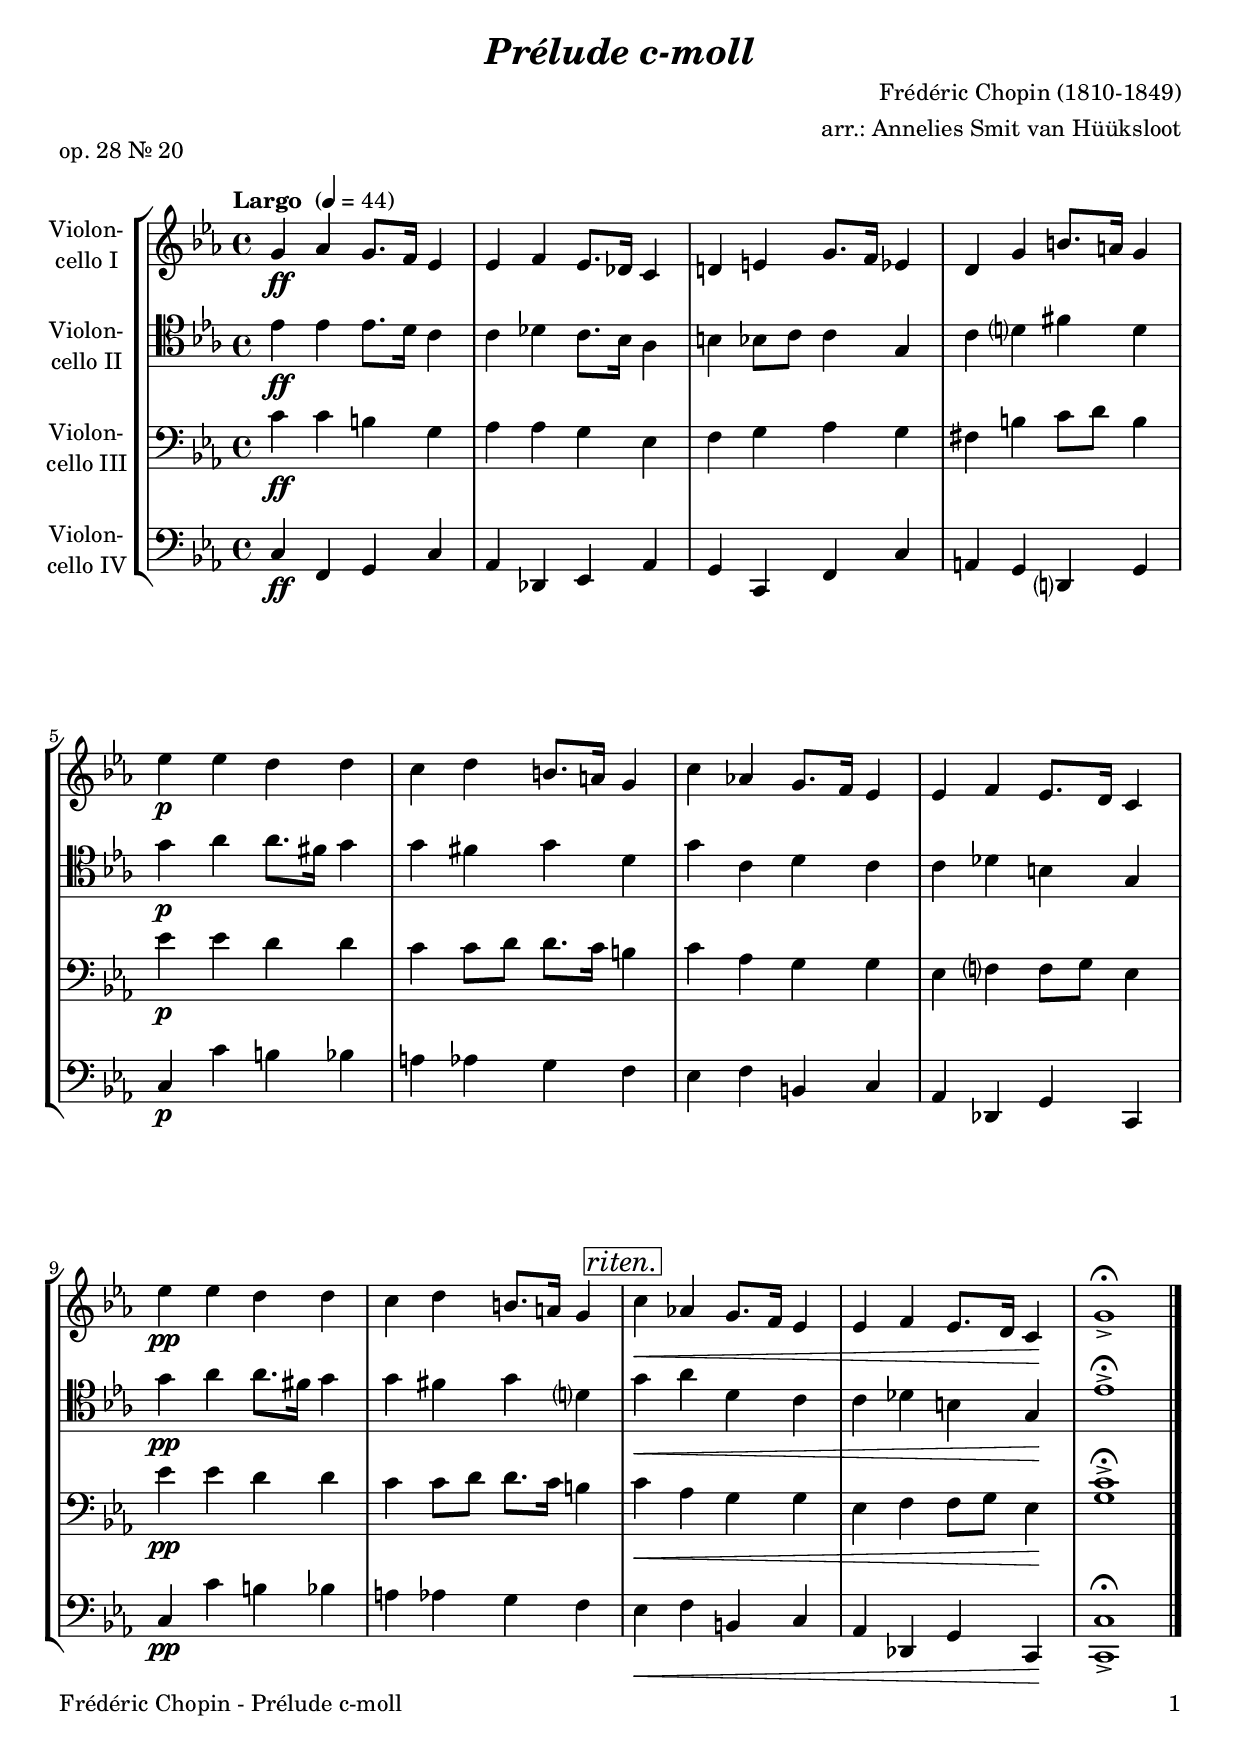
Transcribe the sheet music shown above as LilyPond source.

\version "2.18.2"
\include "deutsch.ly"
  
#(set-global-staff-size 20)

\header {
  title     = \markup \bold \italic "Prélude c-moll"
  composer  = "Frédéric Chopin (1810-1849)"
  arranger  = "arr.: Annelies Smit van Hüüksloot"
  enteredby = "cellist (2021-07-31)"
  piece     = "op. 28 Nr. 20"
}

voiceconsts = {
  \key c \minor
  \time 4/4
  \clef "bass"
%  \numericTimeSignature
  \compressEmptyMeasures
  % Set default beaming for all staves
%  \set Timing.beamExceptions = #'()
%  \set Timing.baseMoment     = #(ly:make-moment 1 4)
%  \set Timing.beatStructure  = #'(1 1 1)
  \tempo "Largo " 4=44
}

micl = "clarinet"
mifl = "flute"
miob = "oboe"
mifh = "french horn"
misx = "tenor sax"
mist = "string ensemble 1"
miba = "cello"

daca = \mark \markup \box \italic "D.C."
rit  = \mark \markup \box \italic "riten."
va = \relative c'' {
  \voiceconsts
  \clef "treble"

  g4\ff as g8. f16 es4
  es f es8. des16 c4
  d! e g8. f16 es4
  d g h8. a16 g4

  es'\p es d d
  c d h8. a16 g4
  c as! g8. f16 es4
  es f es8. d16 c4

  es'\pp es d d
  c d h8. a16 g4 \rit
  c\< as! g8. f16 es4
  es f es8. d16 c4\!
  g'1->\fermata \bar "|."
}

vb = \relative c' {
  \voiceconsts
  \clef "tenor"

  es4\ff es es8. d16 c4
  c des c8. b16 as4
  h b8 c c4 g
  c d? fis d

  g\p as as8. fis16 g4
  g fis g d
  g c, d c
  c des h g

  g'\pp as as8. fis16 g4
  g fis g d? \rit
  g\< as d, c
  c des h g\!
  es'1->\fermata \bar "|."
}

\include "v3.ily"
vd = \relative c {
  \voiceconsts

  c4\ff f, g c
  as des, es as
  g c, f c'
  a g d? g

  c\p c' h b
  a as g f
  es f h, c
  as des, g c,

  c'\pp c' h b
  a as g f \rit
  es\< f h, c
  as des, g c,\!
  <c c'>1->\fermata \bar "|."
}


music = \new StaffGroup <<
      \new Staff {
	\set Staff.midiInstrument = \miba
	\set Staff.instrumentName = \markup \center-column { "Violon-" "cello I" }
	\transpose c c { \va }
      }

      \new Staff {
	\set Staff.midiInstrument = \miba
	\set Staff.instrumentName = \markup \center-column { "Violon-" "cello II" }
	\transpose c c { \vb }
      }

      \new Staff {
	\set Staff.midiInstrument = \miba
	\set Staff.instrumentName = \markup \center-column { "Violon-" "cello III" }
	\transpose c c { \vc }
      }

      \new Staff {
	\set Staff.midiInstrument = \miba
	\set Staff.instrumentName = \markup \center-column { "Violon-" "cello IV" }
	\transpose c c { \vd }
      }
>>

\book {
   \paper {
    print-page-number = ##t
    print-first-page-number = ##t
    ragged-last-bottom = ##f
    oddHeaderMarkup = \markup \null
    evenHeaderMarkup = \markup \null
    oddFooterMarkup = \markup {
      \fill-line {
        \on-the-fly #print-page-number-check-first
        "Frédéric Chopin - Prélude c-moll" \fromproperty #'page:page-number-string
      }
    }
    evenFooterMarkup = \oddFooterMarkup
  } \score {
    \music
    \layout {}
  }

  \score {
    \unfoldRepeats \music

    \midi {
      \context {
        \Score
      }
    }
  }
}